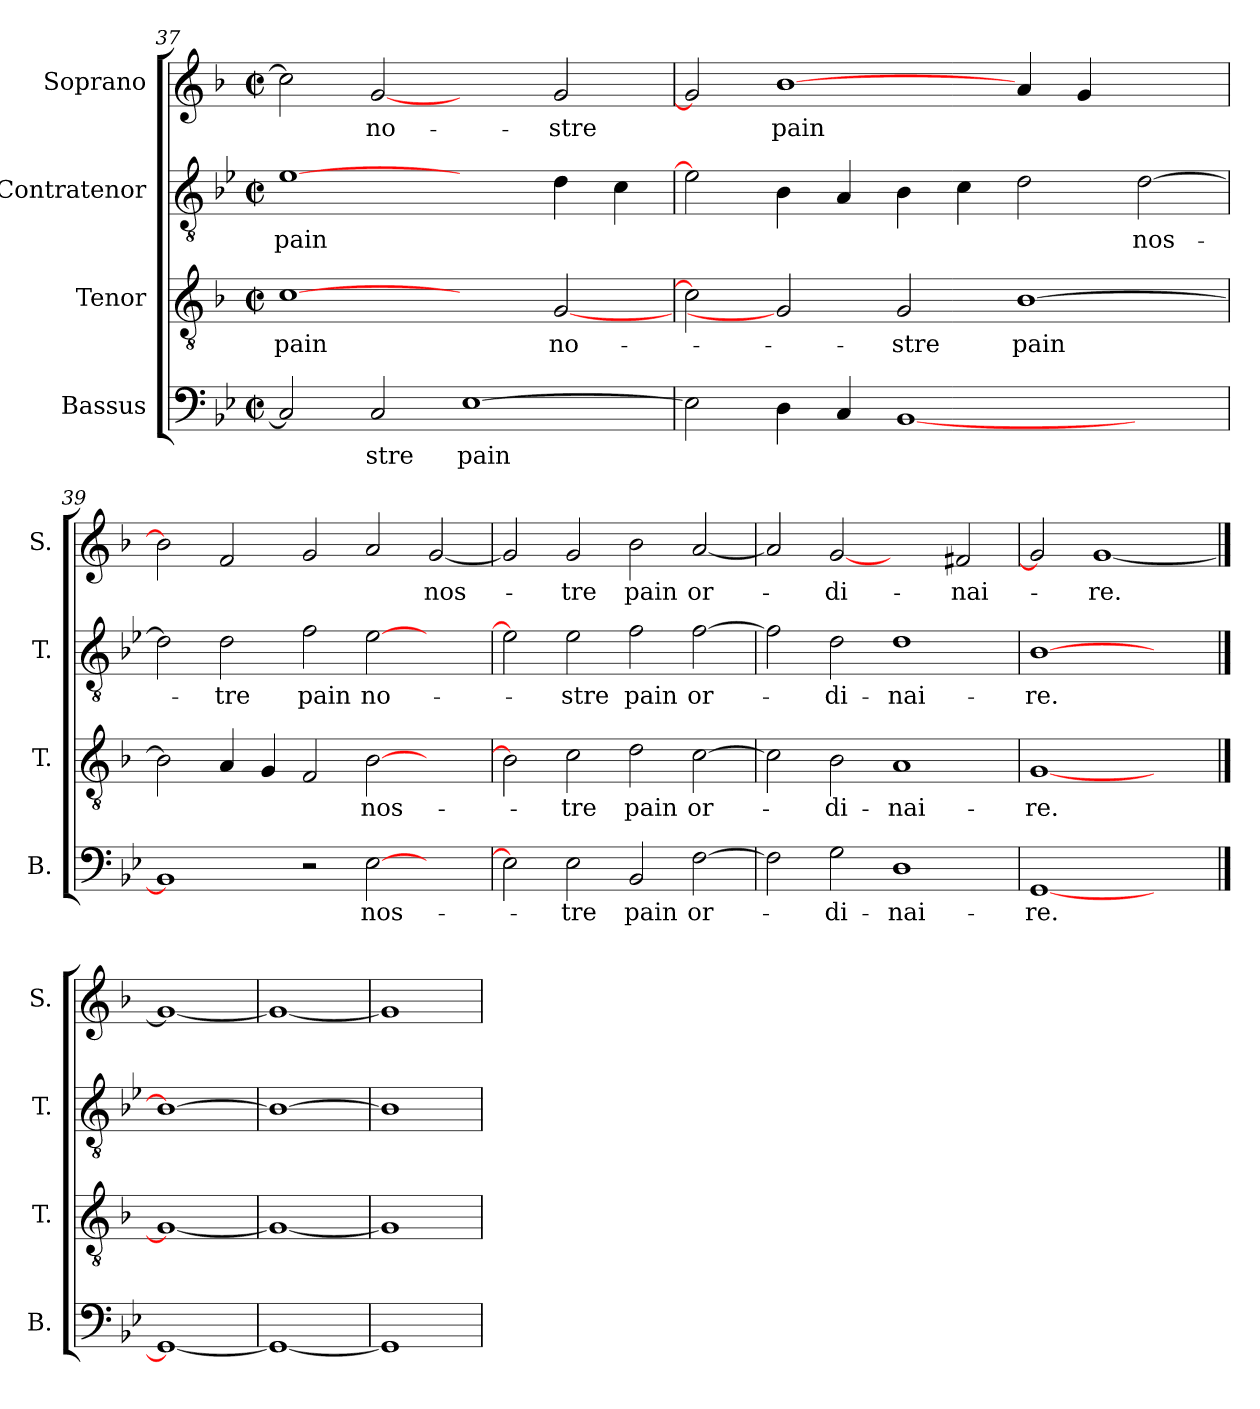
**kern	**text	**kern	**text	**kern	**text	**kern	**text
*part4	*part4	*part3	*part3	*part2	*part2	*part1	*part1
*staff4	*staff4	*staff3	*staff3	*staff2	*staff2	*staff1	*staff1
*I"Bassus	*	*I"Tenor	*	*I"Contratenor	*	*I"Soprano	*
*I'B.	*	*I'T.	*	*I'T.	*	*I'S.	*
*clefF4	*	*clefGv2	*	*clefGv2	*	*clefG2	*
*k[b-e-]	*	*k[b-]	*	*k[b-e-]	*	*k[b-]	*
*B-:	*	*F:	*	*B-:	*	*F:	*
*M2/2	*	*M2/2	*	*M2/2	*	*M2/2	*
*met(c|)	*	*met(c|)	*	*met(c|)	*	*met(c|)	*
=37	=37	=37	=37	=37	=37	=37	=37
2C/]	.	[1c\	pain	[1e-\	pain	2cc\]	.
2C/	-stre	.	.	.	.	[2g/	no-
[1E-\	pain	2ryy	.	2ryy	.	2ryy	.
.	.	[2G/	no-	4d\	.	2g/	-stre
.	.	.	.	4c\	.	.	.
!!LO:LB:g=z
=38	=38	=38	=38	=38	=38	=38	=38
2E-\]	.	2c\]	.	2e-\]	.	2g/]	.
4D\	.	2G/]	.	4B-\	.	[1b-\	pain
4C/	.	.	.	4A/	.	.	.
[1BB-/	.	2G/	-stre	4B-\	.	.	.
.	.	.	.	4c\	.	.	.
.	.	[1B-\	pain	2d\	.	4a/	.
.	.	.	.	.	.	4g/	.
2ryy	.	.	.	[2d\	nos-	2ryy	.
=39	=39	=39	=39	=39	=39	=39	=39
1BB-/]	.	2B-\]	.	2d\]	.	2b-\]	.
.	.	4A/	.	2d\	-tre	2f/	.
.	.	4G/	.	.	.	.	.
2r	.	2F/	.	2f\	pain	2g/	.
[2E-\	nos-	[2B-\	nos-	[2e-\	no-	2a/	.
2ryy	.	2ryy	.	2ryy	.	[2g/	nos-
=40	=40	=40	=40	=40	=40	=40	=40
2E-\]	.	2B-\]	.	2e-\]	.	2g/]	.
2E-\	-tre	2c\	-tre	2e-\	-stre	2g/	-tre
2BB-/	pain	2d\	pain	2f\	pain	2b-\	pain
[2F\	or-	[2c\	or-	[2f\	or-	[2a/	or-
=41	=41	=41	=41	=41	=41	=41	=41
2F\]	.	2c\]	.	2f\]	.	2a/]	.
2G\	-di-	2B-\	-di-	2d\	-di-	[2g/	-di-
1D\	-nai-	1A/	-nai-	1d\	-nai-	2ryy	.
.	.	.	.	.	.	2f#X/	-nai-
=42	=42	=42	=42	=42	=42	=42	=42
[1GG/	-re.	[1G/	-re.	[1B-\	-re.	2g/]	.
.	.	.	.	.	.	[1g/	-re.
2ryy	.	2ryy	.	2ryy	.	.	.
==43	==43	==43	==43	==43	==43	==43	==43
1GG/_	.	1G/_	.	1B-\_	.	1g/_	.
=44	=44	=44	=44	=44	=44	=44	=44
1GG/_	.	1G/_	.	1B-\_	.	1g/_	.
=45	=45	=45	=45	=45	=45	=45	=45
1GG/]	.	1G/]	.	1B-\]	.	1g/]	.
=	=	=	=	=	=	=	=
*-	*-	*-	*-	*-	*-	*-	*-
